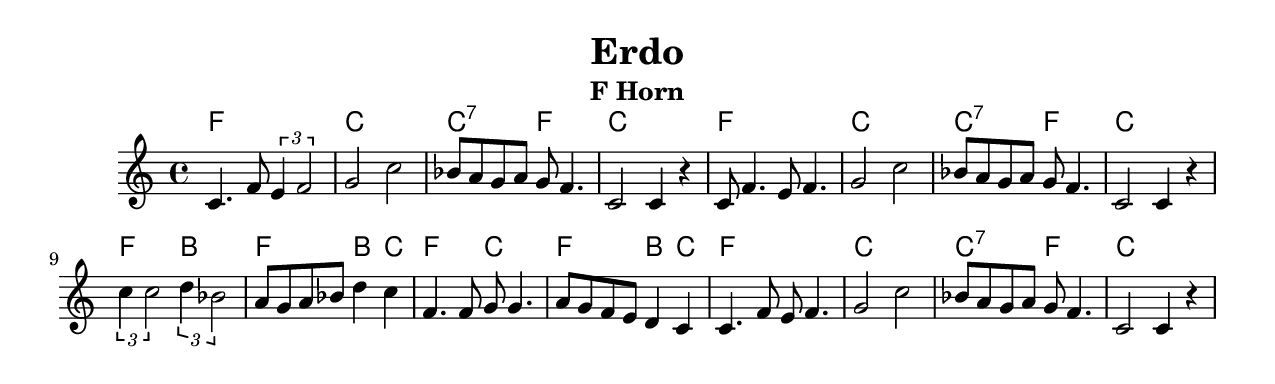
\version "2.18.0"
\language "english"
\pointAndClickOff
%moved \header into \score for includes to work

\paper{
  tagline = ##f
  print-all-headers = ##t
  #(set-paper-size "letter")
}
date = #(strftime "%d-%m-%Y" (localtime (current-time)))

%%\markup{ \italic{ " Updated " \date  }  }
common={
  \clef treble
  \key d \minor
  \time 4/4
}
%\markup{ Got something to say? }

%#################################### Melody ########################
notes = \relative c' {

  c4.  f8  \tuplet 3/2 { e4 f2} |
  g2 c2|
  bf8 a g a g f4.|
  c2 c4 r4|
  c8 f4. e8 f4.|
  g2 c|

  bf8 a g a g f4.|
  c2 c4 r4|
  \tuplet 3/2 { c'4 c2 } \tuplet 3/2 { d4 bf2 }|
  a8 g a bf d4 c
  f,4. f8 g g4.
  a8 g f e d4 c|
  c4. f8 e f4.
  g2 c
  bf8 a g a g f4.
  c2 c4 r|

}

melody=

<<
  \common
  % \transpose c c' \notes
  \\
  \notes
>>

%################################# Lyrics #####################
%\addlyrics{ Doe a deer }
%################################# Chords #######################
harmonies = \chordmode {
  f1
  c1
  c2:7 f2
  c1
  f1
  c1
  c2:7 f2
  c1
  f2 b2
  f2 b4 c4
  f2 c2
  f2 b4 c4
  f1
  c1
  c2:7 f2
  c1
  %{
  f1
  c1
  bes2
  f2
  c1
  f1
  c1
  bes1
  c1
  f2
  bes2
  f2
  bes4
  c4
  f1
  c1
  f1
  c1
  bes1
  c1
  %}
  %old chords
  %{
  f1 c1 c2:7 f2
  c1
  f1 c1
  c2:7 f2 c1 f2 b2 f2 b4 c4 f2 c2
  f2 b4 c4 f1 c1 c2:7 f2 c1

  %}
}

\score {
  <<
    \new ChordNames {
      \set chordChanges = ##f
      \harmonies
    }
    \new Staff \notes
  >>
  \header{
    title= "Erdo"
instrument = "F Horn"
    subtitle= ""
instrument = "F Horn"
    arranger= ""
  }
  \layout{indent = 1.0\cm}
  \midi{
    \tempo 4 = 120
  }
}
